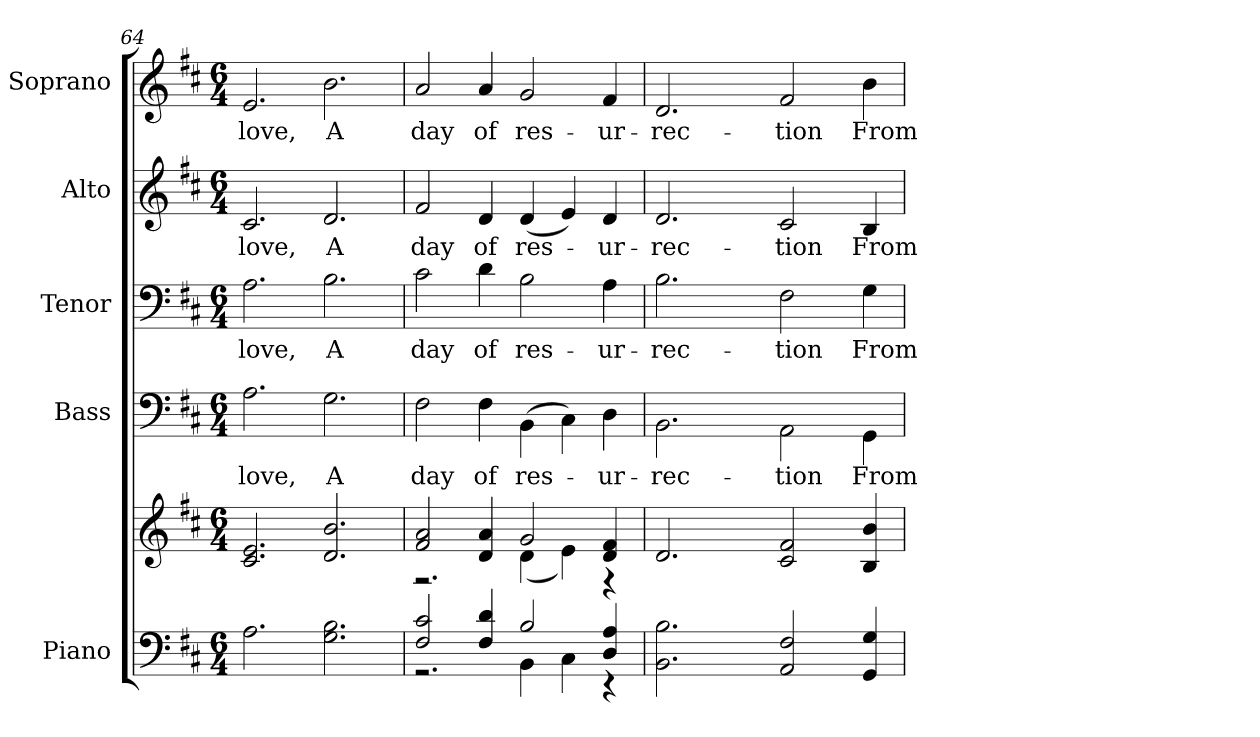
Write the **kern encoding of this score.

**kern	**kern	**kern	**text	**kern	**text	**kern	**text	**kern	**text
*part5	*part5	*part4	*part4	*part3	*part3	*part2	*part2	*part1	*part1
*staff6	*staff5	*staff4	*staff4	*staff3	*staff3	*staff2	*staff2	*staff1	*staff1
*I"Piano	*	*I"Bass	*	*I"Tenor	*	*I"Alto	*	*I"Soprano	*
*I'Pno.	*	*I'B.	*	*I'T.	*	*I'A.	*	*I'S.	*
!!LO:PB:g=z
*clefF4	*clefG2	*clefF4	*	*clefF4	*	*clefG2	*	*clefG2	*
*k[f#c#]	*k[f#c#]	*k[f#c#]	*	*k[f#c#]	*	*k[f#c#]	*	*k[f#c#]	*
*D:	*D:	*D:	*	*D:	*	*D:	*	*D:	*
*M6/4	*M6/4	*M6/4	*	*M6/4	*	*M6/4	*	*M6/4	*
=64	=64	=64	=64	=64	=64	=64	=64	=64	=64
!	!	!	!LO:LY:b:color=#000000	!	!	!	!	!	!
!	!	!	!	!	!LO:LY:b:color=#000000	!	!	!	!
!	!	!	!	!	!	!	!LO:LY:b:color=#000000	!	!
!	!	!	!	!	!	!	!	!	!LO:LY:b:color=#000000
2.Ai\	2.c#i/ 2.ei	2.Ai\	love,	2.Ai\	love,	2.c#i/	love,	2.ei/	love,
!	!	!	!LO:LY:b:color=#000000	!	!	!	!	!	!
!	!	!	!	!	!LO:LY:b:color=#000000	!	!	!	!
!	!	!	!	!	!	!	!LO:LY:b:color=#000000	!	!
!	!	!	!	!	!	!	!	!	!LO:LY:b:color=#000000
2.Gi\ 2.Bi	2.di/ 2.bi	2.Gi\	A	2.Bi\	A	2.di/	A	2.bi\	A
=65	=65	=65	=65	=65	=65	=65	=65	=65	=65
*^	*^	*	*	*	*	*	*	*	*
!	!	!	!	!	!LO:LY:b:color=#000000	!	!	!	!	!	!
!	!	!	!	!	!	!	!LO:LY:b:color=#000000	!	!	!	!
!	!	!	!	!	!	!	!	!	!LO:LY:b:color=#000000	!	!
!	!	!	!	!	!	!	!	!	!	!	!LO:LY:b:color=#000000
2F#i/ 2c#i	2.r	2f#i/ 2ai	2.r	2F#i\	day	2c#i\	day	2f#i/	day	2ai/	day
!	!	!	!	!	!LO:LY:b:color=#000000	!	!	!	!	!	!
!	!	!	!	!	!	!	!LO:LY:b:color=#000000	!	!	!	!
!	!	!	!	!	!	!	!	!	!LO:LY:b:color=#000000	!	!
!	!	!	!	!	!	!	!	!	!	!	!LO:LY:b:color=#000000
4F#i/ 4di	.	4di/ 4ai	.	4F#i\	of	4di\	of	4di/	of	4ai/	of
!	!	!	!	!	!LO:LY:b:color=#000000	!	!	!	!	!	!
!	!	!	!	!	!	!	!LO:LY:b:color=#000000	!	!	!	!
!	!	!	!	!	!	!	!	!	!LO:LY:b:color=#000000	!	!
!	!	!	!	!	!	!	!	!	!	!	!LO:LY:b:color=#000000
2Bi/	4BBi\	2gi/	(4di\	(4BBi\	res-	2Bi\	res-	(4di/	res-	2gi/	res-
.	4C#i\	.	4ei\)	4C#i\)	.	.	.	4ei/)	.	.	.
!	!	!	!	!	!LO:LY:b:color=#000000	!	!	!	!	!	!
!	!	!	!	!	!	!	!LO:LY:b:color=#000000	!	!	!	!
!	!	!	!	!	!	!	!	!	!LO:LY:b:color=#000000	!	!
!	!	!	!	!	!	!	!	!	!	!	!LO:LY:b:color=#000000
4Di/ 4Ai	4r	4di/ 4f#i	4r	4Di\	-ur-	4Ai\	-ur-	4di/	-ur-	4f#i/	-ur-
!!LO:PB:g=z
=66	=66	=66	=66	=66	=66	=66	=66	=66	=66	=66	=66
!	!	!	!	!	!LO:LY:b:color=#000000	!	!	!	!	!	!
!	!	!	!	!	!	!	!LO:LY:b:color=#000000	!	!	!	!
!	!	!	!	!	!	!	!	!	!LO:LY:b:color=#000000	!	!
!	!	!	!	!	!	!	!	!	!	!	!LO:LY:b:color=#000000
2.BBi\ 2.Bi	4ryy	2.di/	4ryy	2.BBi\	-rec-	2.Bi\	-rec-	2.di/	-rec-	2.di/	-rec-
.	4ryy	.	4ryy	.	.	.	.	.	.	.	.
.	4ryy	.	4ryy	.	.	.	.	.	.	.	.
!	!	!	!	!	!LO:LY:b:color=#000000	!	!	!	!	!	!
!	!	!	!	!	!	!	!LO:LY:b:color=#000000	!	!	!	!
!	!	!	!	!	!	!	!	!	!LO:LY:b:color=#000000	!	!
!	!	!	!	!	!	!	!	!	!	!	!LO:LY:b:color=#000000
2AAi/ 2F#i	4ryy	2c#i/ 2f#i	4ryy	2AAi\	-tion	2F#i\	-tion	2c#i/	-tion	2f#i/	-tion
.	4ryy	.	4ryy	.	.	.	.	.	.	.	.
!	!	!	!	!	!LO:LY:b:color=#000000	!	!	!	!	!	!
!	!	!	!	!	!	!	!LO:LY:b:color=#000000	!	!	!	!
!	!	!	!	!	!	!	!	!	!LO:LY:b:color=#000000	!	!
!	!	!	!	!	!	!	!	!	!	!	!LO:LY:b:color=#000000
4GGi/ 4Gi	4ryy	4Bi/ 4bi	4ryy	4GGi\	From	4Gi\	From	4Bi/	From	4bi\	From
*v	*v	*	*	*	*	*	*	*	*	*	*
*	*v	*v	*	*	*	*	*	*	*	*
=	=	=	=	=	=	=	=	=	=
*-	*-	*-	*-	*-	*-	*-	*-	*-	*-
